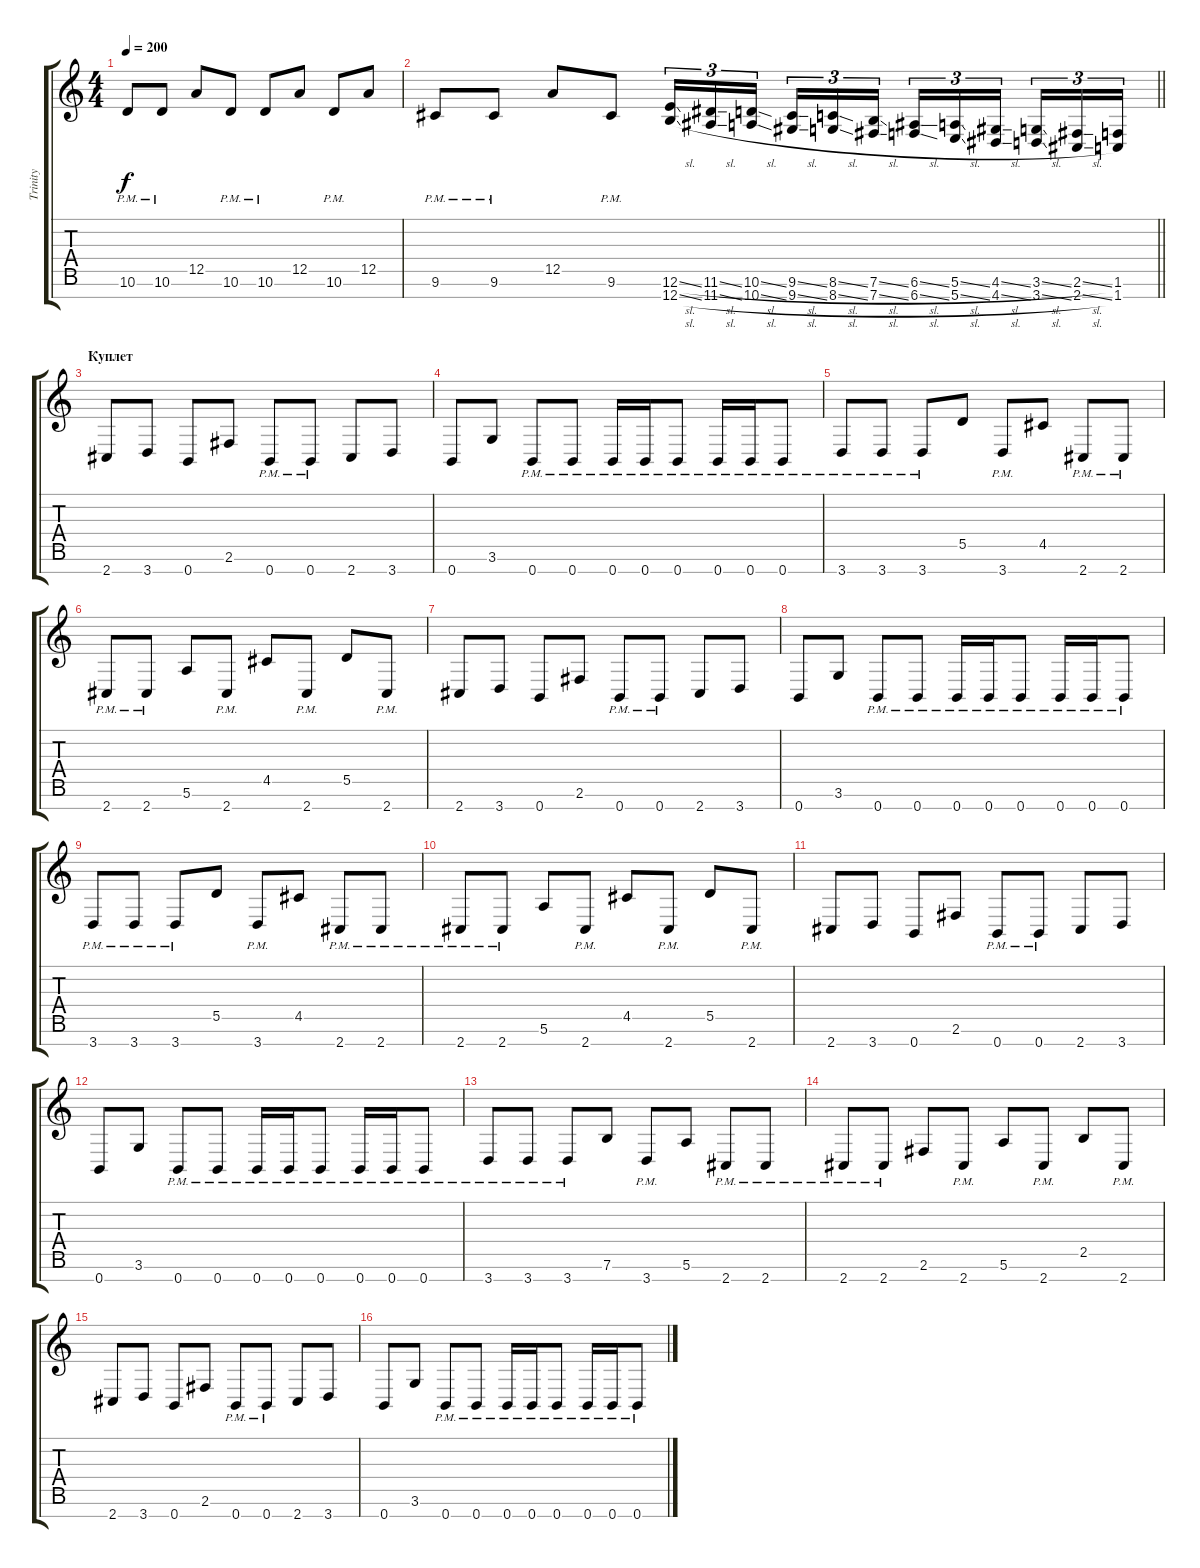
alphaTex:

\track ("Trinity" "Trinity") {instrument overdrivenguitar}
\staff {score tabs}
\tuning (E4 B3 Gb3 D3 A2 E2 B1) {hide}
\ts (4 4)
\tempo 200
\clef g2
\ks c
10.6{pm}.8{dy f} 10.6{pm}.8 12.5.8 10.6{pm}.8 10.6{pm}.8 12.5.8 10.6{pm}.8 12.5.8 |
\barLineRight lightlight
9.6{pm}.8 9.6{pm}.8 12.5.8 9.6{pm}.8 (12.6{sl} 12.7{sl}).16{tu (3 2)} (11.6{sl} 11.7{sl}).16{tu (3 2)} (10.6{sl} 10.7{sl}).16{tu (3 2) beam splitsecondary} (9.6{sl} 9.7{sl}).16{tu (3 2)} (8.6{sl} 8.7{sl}).16{tu (3 2)} (7.6{sl} 7.7{sl}).16{tu (3 2)} (6.6{sl} 6.7{sl}).16{tu (3 2)} (5.6{sl} 5.7{sl}).16{tu (3 2)} (4.6{sl} 4.7{sl}).16{tu (3 2) beam splitsecondary} (3.6{sl} 3.7{sl}).16{tu (3 2)} (2.6{sl} 2.7{sl}).16{tu (3 2)} (1.6 1.7).16{tu (3 2)} |
\section ("" "Куплет")
2.7.8 3.7.8 0.7.8 2.6.8 0.7{pm}.8 0.7{pm}.8 2.7.8 3.7.8 |
0.7.8 3.6.8 0.7{pm}.8 0.7{pm}.8 0.7{pm}.16 0.7{pm}.16 0.7{pm}.8 0.7{pm}.16 0.7{pm}.16 0.7{pm}.8 |
3.7{pm}.8 3.7{pm}.8 3.7{pm}.8 5.5.8 3.7{pm}.8 4.5.8 2.7{pm}.8 2.7{pm}.8 |
2.7{pm}.8 2.7{pm}.8 5.6.8 2.7{pm}.8 4.5.8 2.7{pm}.8 5.5.8 2.7{pm}.8 |
2.7.8 3.7.8 0.7.8 2.6.8 0.7{pm}.8 0.7{pm}.8 2.7.8 3.7.8 |
0.7.8 3.6.8 0.7{pm}.8 0.7{pm}.8 0.7{pm}.16 0.7{pm}.16 0.7{pm}.8 0.7{pm}.16 0.7{pm}.16 0.7{pm}.8 |
3.7{pm}.8 3.7{pm}.8 3.7{pm}.8 5.5.8 3.7{pm}.8 4.5.8 2.7{pm}.8 2.7{pm}.8 |
2.7{pm}.8 2.7{pm}.8 5.6.8 2.7{pm}.8 4.5.8 2.7{pm}.8 5.5.8 2.7{pm}.8 |
2.7.8 3.7.8 0.7.8 2.6.8 0.7{pm}.8 0.7{pm}.8 2.7.8 3.7.8 |
0.7.8 3.6.8 0.7{pm}.8 0.7{pm}.8 0.7{pm}.16 0.7{pm}.16 0.7{pm}.8 0.7{pm}.16 0.7{pm}.16 0.7{pm}.8 |
3.7{pm}.8 3.7{pm}.8 3.7{pm}.8 7.6.8 3.7{pm}.8 5.6.8 2.7{pm}.8 2.7{pm}.8 |
2.7{pm}.8 2.7{pm}.8 2.6.8 2.7{pm}.8 5.6.8 2.7{pm}.8 2.5.8 2.7{pm}.8 |
2.7.8 3.7.8 0.7.8 2.6.8 0.7{pm}.8 0.7{pm}.8 2.7.8 3.7.8 |
0.7.8 3.6.8 0.7{pm}.8 0.7{pm}.8 0.7{pm}.16 0.7{pm}.16 0.7{pm}.8 0.7{pm}.16 0.7{pm}.16 0.7{pm}.8
